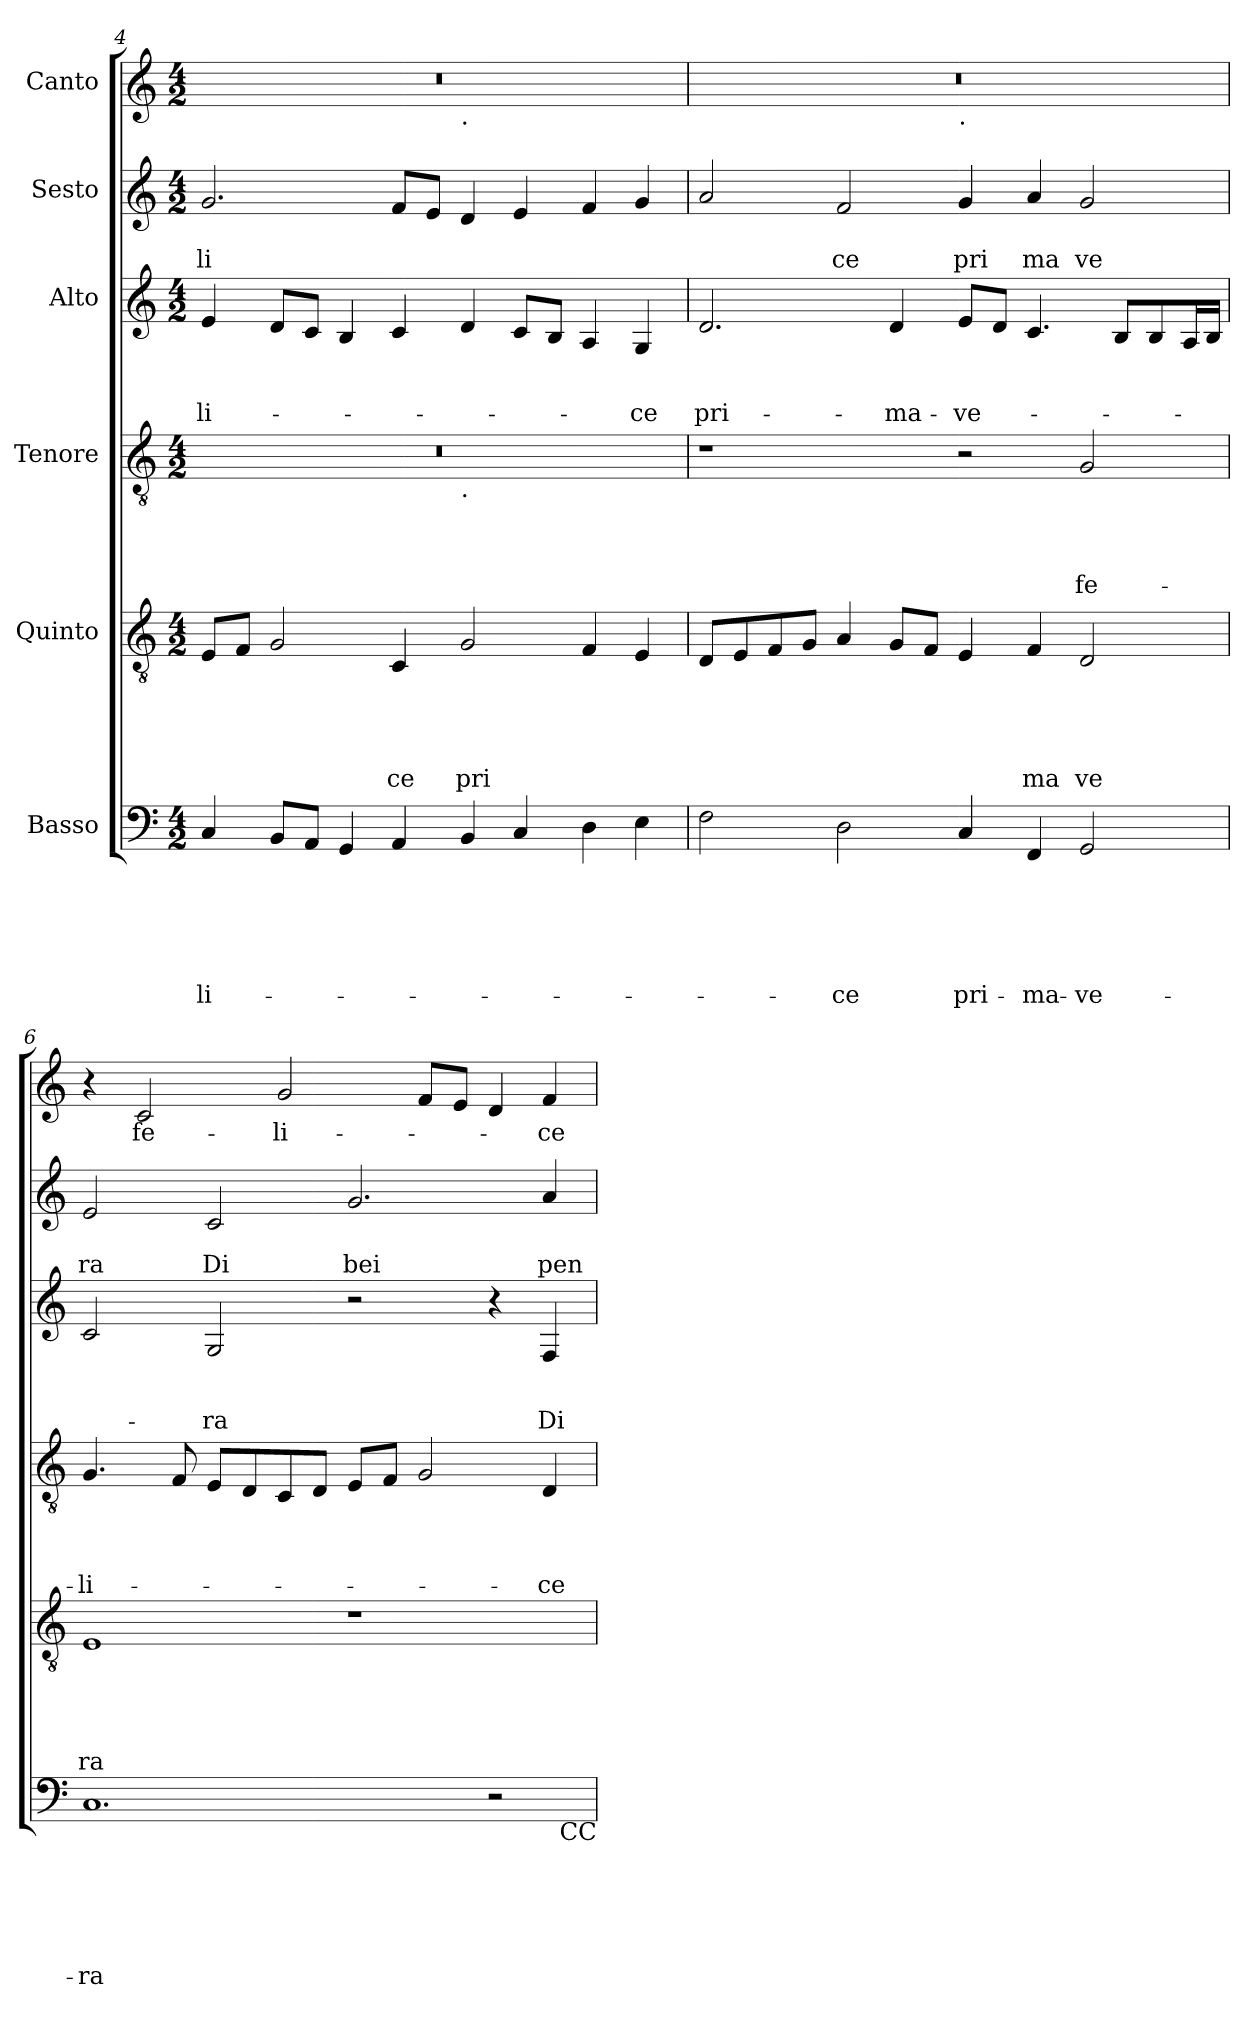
**kern	**text	**text	**text	**text	**text	**text	**kern	**text	**text	**text	**text	**text	**kern	**text	**text	**text	**text	**kern	**text	**text	**text	**kern	**text	**text	**kern	**text
*part6	*part6	*part6	*part6	*part6	*part6	*part6	*part5	*part5	*part5	*part5	*part5	*part5	*part4	*part4	*part4	*part4	*part4	*part3	*part3	*part3	*part3	*part2	*part2	*part2	*part1	*part1
*staff6	*staff6	*staff6	*staff6	*staff6	*staff6	*staff6	*staff5	*staff5	*staff5	*staff5	*staff5	*staff5	*staff4	*staff4	*staff4	*staff4	*staff4	*staff3	*staff3	*staff3	*staff3	*staff2	*staff2	*staff2	*staff1	*staff1
*I"Basso	*	*	*	*	*	*	*I"Quinto	*	*	*	*	*	*I"Tenore	*	*	*	*	*I"Alto	*	*	*	*I"Sesto	*	*	*I"Canto	*
!!LO:PB:g=z
*clefF4	*	*	*	*	*	*	*clefGv2	*	*	*	*	*	*clefGv2	*	*	*	*	*clefG2	*	*	*	*clefG2	*	*	*clefG2	*
*k[]	*	*	*	*	*	*	*k[]	*	*	*	*	*	*k[]	*	*	*	*	*k[]	*	*	*	*k[]	*	*	*k[]	*
*C:	*	*	*	*	*	*	*C:	*	*	*	*	*	*C:	*	*	*	*	*C:	*	*	*	*C:	*	*	*C:	*
*M4/2	*	*	*	*	*	*	*M4/2	*	*	*	*	*	*M4/2	*	*	*	*	*M4/2	*	*	*	*M4/2	*	*	*M4/2	*
=4	=4	=4	=4	=4	=4	=4	=4	=4	=4	=4	=4	=4	=4	=4	=4	=4	=4	=4	=4	=4	=4	=4	=4	=4	=4	=4
!	!	!	!	!	!	!LO:LY:b	!	!	!	!	!	!	!	!	!	!	!	!	!	!	!LO:LY:b	!	!	!LO:LY:b	!	!
*	*	*	*	*	*	*	*	*	*	*	*	*	*^	*	*	*	*	*	*	*	*	*	*	*	*^	*
4C/	.	.	.	.	.	-li-	8E/L	.	.	.	.	.	0r	1ryy	.	.	.	.	4e/	.	.	-li-	2.g/	.	-li	0r	1ryy	.
.	.	.	.	.	.	.	8F/J	.	.	.	.	.	.	.	.	.	.	.	.	.	.	.	.	.	.	.	.	.
8BB/L	.	.	.	.	.	.	2G/	.	.	.	.	.	.	.	.	.	.	.	8d/L	.	.	.	.	.	.	.	.	.
8AA/J	.	.	.	.	.	.	.	.	.	.	.	.	.	.	.	.	.	.	8c/J	.	.	.	.	.	.	.	.	.
4GG/	.	.	.	.	.	.	.	.	.	.	.	.	.	.	.	.	.	.	4B/	.	.	.	.	.	.	.	.	.
!	!	!	!	!	!	!	!	!	!	!	!	!LO:LY:b	!	!	!	!	!	!	!	!	!	!	!	!	!	!	!	!
4AA/	.	.	.	.	.	.	4C/	.	.	.	.	ce	.	.	.	.	.	.	4c/	.	.	.	8f/L	.	.	.	.	.
.	.	.	.	.	.	.	.	.	.	.	.	.	.	.	.	.	.	.	.	.	.	.	8e/J	.	.	.	.	.
!	!	!	!	!	!	!	!	!	!	!	!	!	!	!	!	!	!	!	!	!	!	!	!	!	!	!	!LO:TX:b:t=.	!
!	!	!	!	!	!	!	!	!	!	!	!	!	!	!LO:TX:b:t=.	!	!	!	!	!	!	!	!	!	!	!	!	!	!
!	!	!	!	!	!	!	!	!	!	!	!	!LO:LY:b	!	!	!	!	!	!	!	!	!	!	!	!	!	!	!	!
4BB/	.	.	.	.	.	.	2G/	.	.	.	.	pri	.	1ryy	.	.	.	.	4d/	.	.	.	4d/	.	.	.	1ryy	.
4C/	.	.	.	.	.	.	.	.	.	.	.	.	.	.	.	.	.	.	8c/L	.	.	.	4e/	.	.	.	.	.
.	.	.	.	.	.	.	.	.	.	.	.	.	.	.	.	.	.	.	8B/J	.	.	.	.	.	.	.	.	.
4D\	.	.	.	.	.	.	4F/	.	.	.	.	.	.	.	.	.	.	.	4A/	.	.	.	4f/	.	.	.	.	.
!	!	!	!	!	!	!	!	!	!	!	!	!	!	!	!	!	!	!	!	!	!	!LO:LY:b	!	!	!	!	!	!
4E\	.	.	.	.	.	.	4E/	.	.	.	.	.	.	.	.	.	.	.	4G/	.	.	-ce	4g/	.	.	.	.	.
=5	=5	=5	=5	=5	=5	=5	=5	=5	=5	=5	=5	=5	=5	=5	=5	=5	=5	=5	=5	=5	=5	=5	=5	=5	=5	=5	=5	=5
!	!	!	!	!	!	!	!	!	!	!	!	!	!	!	!	!	!	!	!	!	!	!LO:LY:b	!	!	!	!	!	!
*	*	*	*	*	*	*	*	*	*	*	*	*	*v	*v	*	*	*	*	*	*	*	*	*	*	*	*	*	*
2F\	.	.	.	.	.	.	8D/L	.	.	.	.	.	1r	.	.	.	.	2.d/	.	.	pri-	2a/	.	.	0r	1ryy	.
.	.	.	.	.	.	.	8E/	.	.	.	.	.	.	.	.	.	.	.	.	.	.	.	.	.	.	.	.
.	.	.	.	.	.	.	8F/	.	.	.	.	.	.	.	.	.	.	.	.	.	.	.	.	.	.	.	.
.	.	.	.	.	.	.	8G/J	.	.	.	.	.	.	.	.	.	.	.	.	.	.	.	.	.	.	.	.
!	!	!	!	!	!	!LO:LY:b	!	!	!	!	!	!	!	!	!	!	!	!	!	!	!	!	!	!LO:LY:b	!	!	!
2D\	.	.	.	.	.	-ce	4A/	.	.	.	.	.	.	.	.	.	.	.	.	.	.	2f/	.	ce	.	.	.
!	!	!	!	!	!	!	!	!	!	!	!	!	!	!	!	!	!	!	!	!	!LO:LY:b	!	!	!	!	!	!
.	.	.	.	.	.	.	8G/L	.	.	.	.	.	.	.	.	.	.	4d/	.	.	-ma-	.	.	.	.	.	.
.	.	.	.	.	.	.	8F/J	.	.	.	.	.	.	.	.	.	.	.	.	.	.	.	.	.	.	.	.
!	!	!	!	!	!	!	!	!	!	!	!	!	!	!	!	!	!	!	!	!	!	!	!	!	!	!LO:TX:b:t=.	!
!	!	!	!	!	!	!LO:LY:b	!	!	!	!	!	!	!	!	!	!	!	!	!	!	!LO:LY:b	!	!	!LO:LY:b	!	!	!
4C/	.	.	.	.	.	pri-	4E/	.	.	.	.	.	2r	.	.	.	.	8e/L	.	.	-ve-	4g/	.	pri	.	1ryy	.
.	.	.	.	.	.	.	.	.	.	.	.	.	.	.	.	.	.	8d/J	.	.	.	.	.	.	.	.	.
!	!	!	!	!	!	!LO:LY:b	!	!	!	!	!	!LO:LY:b	!	!	!	!	!	!	!	!	!	!	!	!LO:LY:b	!	!	!
4FF/	.	.	.	.	.	-ma-	4F/	.	.	.	.	ma	.	.	.	.	.	4.c/	.	.	.	4a/	.	ma	.	.	.
!	!	!	!	!	!	!LO:LY:b	!	!	!	!	!	!LO:LY:b	!	!	!	!	!LO:LY:b	!	!	!	!	!	!	!LO:LY:b	!	!	!
2GG/	.	.	.	.	.	-ve-	2D/	.	.	.	.	ve	2G/	.	.	.	fe-	.	.	.	.	2g/	.	ve	.	.	.
.	.	.	.	.	.	.	.	.	.	.	.	.	.	.	.	.	.	8B/L	.	.	.	.	.	.	.	.	.
.	.	.	.	.	.	.	.	.	.	.	.	.	.	.	.	.	.	8B/	.	.	.	.	.	.	.	.	.
.	.	.	.	.	.	.	.	.	.	.	.	.	.	.	.	.	.	16A/L	.	.	.	.	.	.	.	.	.
.	.	.	.	.	.	.	.	.	.	.	.	.	.	.	.	.	.	16B/JJ	.	.	.	.	.	.	.	.	.
=6	=6	=6	=6	=6	=6	=6	=6	=6	=6	=6	=6	=6	=6	=6	=6	=6	=6	=6	=6	=6	=6	=6	=6	=6	=6	=6	=6
!	!	!	!	!	!	!LO:LY:b	!	!	!	!	!	!LO:LY:b	!	!	!	!	!LO:LY:b	!	!	!	!	!	!	!LO:LY:b	!	!	!
*	*	*	*	*	*	*	*	*	*	*	*	*	*	*	*	*	*	*	*	*	*	*	*	*	*v	*v	*
1.C	.	.	.	.	.	-ra	1E	.	.	.	.	ra	4.G/	.	.	.	-li-	2c/	.	.	.	2e/	.	ra	4r	.
!	!	!	!	!	!	!	!	!	!	!	!	!	!	!	!	!	!	!	!	!	!	!	!	!	!	!LO:LY:b
.	.	.	.	.	.	.	.	.	.	.	.	.	.	.	.	.	.	.	.	.	.	.	.	.	2c/	fe-
.	.	.	.	.	.	.	.	.	.	.	.	.	8F/	.	.	.	.	.	.	.	.	.	.	.	.	.
!	!	!	!	!	!	!	!	!	!	!	!	!	!	!	!	!	!	!	!	!	!LO:LY:b	!	!	!LO:LY:b	!	!
.	.	.	.	.	.	.	.	.	.	.	.	.	8E/L	.	.	.	.	2G/	.	.	-ra	2c/	.	Di	.	.
.	.	.	.	.	.	.	.	.	.	.	.	.	8D/	.	.	.	.	.	.	.	.	.	.	.	.	.
!	!	!	!	!	!	!	!	!	!	!	!	!	!	!	!	!	!	!	!	!	!	!	!	!	!	!LO:LY:b
.	.	.	.	.	.	.	.	.	.	.	.	.	8C/	.	.	.	.	.	.	.	.	.	.	.	2g/	-li-
.	.	.	.	.	.	.	.	.	.	.	.	.	8D/J	.	.	.	.	.	.	.	.	.	.	.	.	.
!	!	!	!	!	!	!	!	!	!	!	!	!	!	!	!	!	!	!	!	!	!	!	!	!LO:LY:b	!	!
.	.	.	.	.	.	.	1r	.	.	.	.	.	8E/L	.	.	.	.	2r	.	.	.	2.g/	.	bei	.	.
.	.	.	.	.	.	.	.	.	.	.	.	.	8F/J	.	.	.	.	.	.	.	.	.	.	.	.	.
.	.	.	.	.	.	.	.	.	.	.	.	.	2G/	.	.	.	.	.	.	.	.	.	.	.	8f/L	.
.	.	.	.	.	.	.	.	.	.	.	.	.	.	.	.	.	.	.	.	.	.	.	.	.	8e/J	.
2r	.	.	.	.	.	.	.	.	.	.	.	.	.	.	.	.	.	4r	.	.	.	.	.	.	4d/	.
!	!	!	!	!	!	!	!	!	!	!	!	!	!	!	!	!	!LO:LY:b	!	!	!	!LO:LY:b	!	!	!LO:LY:b	!	!LO:LY:b
.	.	.	.	.	.	.	.	.	.	.	.	.	4D/	.	.	.	-ce	4F/	.	.	Di	4a/	.	pen	4f/	-ce
!LO:TX:b:t=CC	!	!	!	!	!	!	!	!	!	!	!	!	!	!	!	!	!	!	!	!	!	!	!	!	!	!
=	=	=	=	=	=	=	=	=	=	=	=	=	=	=	=	=	=	=	=	=	=	=	=	=	=	=
*-	*-	*-	*-	*-	*-	*-	*-	*-	*-	*-	*-	*-	*-	*-	*-	*-	*-	*-	*-	*-	*-	*-	*-	*-	*-	*-
